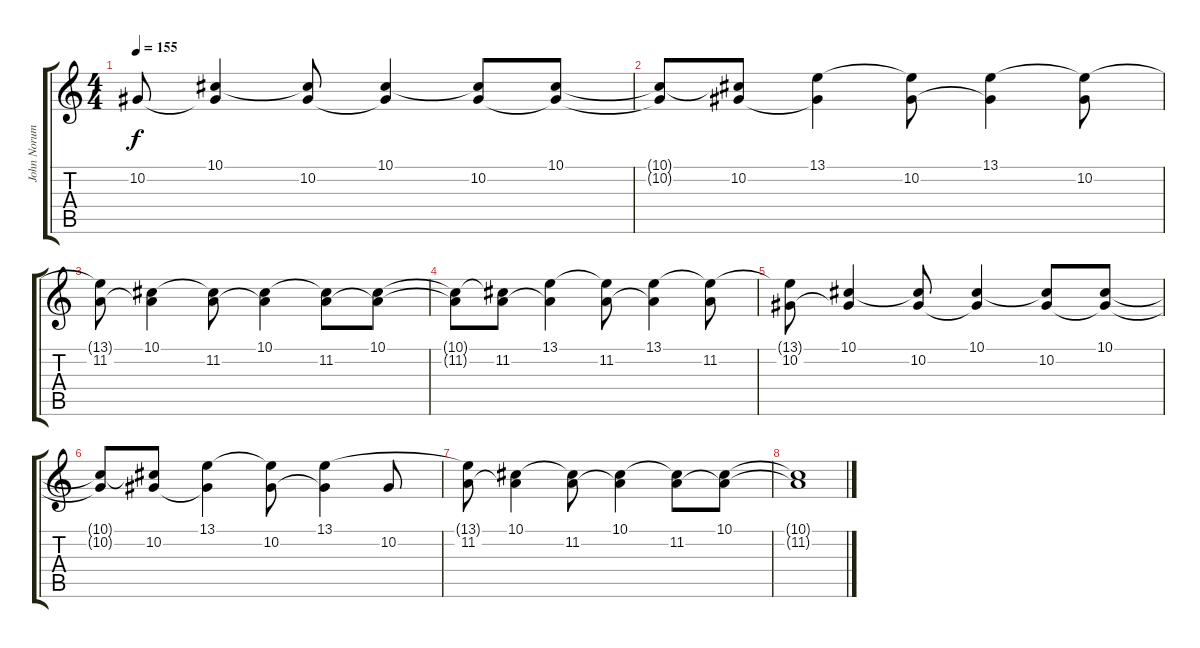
\track ("John Norum" "John Norum") {instrument orchestrahit}
\staff {score tabs}
\tuning (Eb4 Bb3 Gb3 Db3 Ab2 Db2) {hide}
\ts (4 4)
\tempo 155
\clef g2
\ks c
10.2.8{dy f instrument orchestrahit} (10.1 10.2{t}).4 (10.1{t} 10.2).8 (10.1 10.2{t}).4 (10.1{t} 10.2).8 (10.1 10.2{t}).8 |
(10.1{t} 10.2{t}).8 (10.1{t} 10.2).8 (13.1 10.2{t}).4 (13.1{t} 10.2).8 (13.1 10.2{t}).4 (13.1{t} 10.2).8 |
(13.1{t} 11.2).8 (10.1 11.2{t}).4 (10.1{t} 11.2).8 (10.1 11.2{t}).4 (10.1{t} 11.2).8 (10.1 11.2{t}).8 |
(10.1{t} 11.2{t}).8 (10.1{t} 11.2).8 (13.1 11.2{t}).4 (13.1{t} 11.2).8 (13.1 11.2{t}).4 (13.1{t} 11.2).8 |
(13.1{t} 10.2).8 (10.1 10.2{t}).4 (10.1{t} 10.2).8 (10.1 10.2{t}).4 (10.1{t} 10.2).8 (10.1 10.2{t}).8 |
(10.1{t} 10.2{t}).8 (10.1{t} 10.2).8 (13.1 10.2{t}).4 (13.1{t} 10.2).8 (13.1 10.2{t}).4 10.2.8 |
(13.1{t} 11.2).8 (10.1 11.2{t}).4 (10.1{t} 11.2).8 (10.1 11.2{t}).4 (10.1{t} 11.2).8 (10.1 11.2{t}).8 |
(10.1{t} 11.2{t}).1
